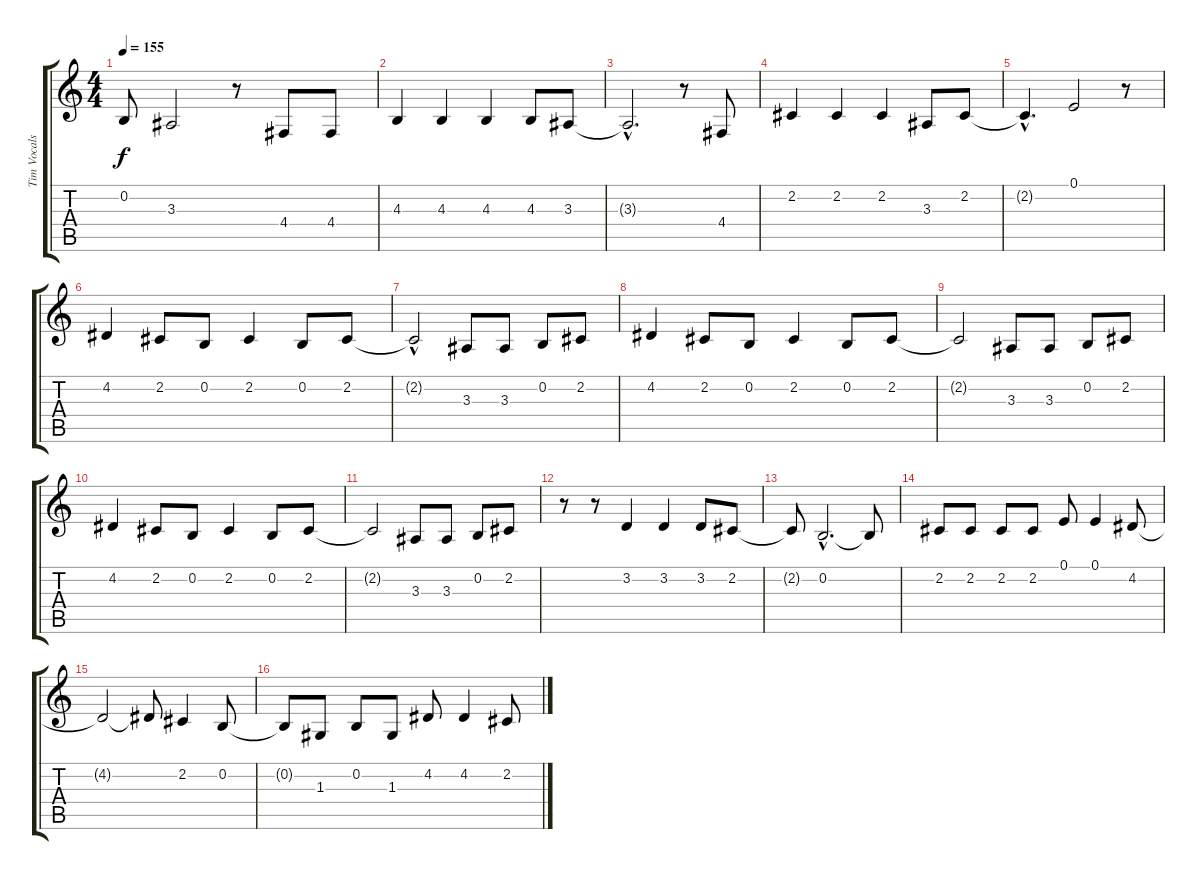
\track ("Tim Vocals" "Tim Vocals") {instrument lead2sawtooth}
\staff {score tabs}
\tuning (E4 B3 G3 D3 A2 E2) {hide}
\ts (4 4)
\tempo 155
\clef g2
\ks c
0.2{t}.8{dy f} 3.3.2 r.8 4.4.8 4.4.8 |
4.3.4 4.3.4 4.3.4 4.3.8 3.3.8 |
3.3{hac t}.2{d} r.8 4.4.8 |
2.2.4 2.2.4 2.2.4 3.3.8 2.2.8 |
2.2{hac t}.4{d} 0.1.2 r.8 |
4.2.4 2.2.8 0.2.8 2.2.4 0.2.8 2.2.8 |
2.2{hac t}.2 3.3.8 3.3.8 0.2.8 2.2.8 |
4.2.4 2.2.8 0.2.8 2.2.4 0.2.8 2.2.8 |
2.2{t}.2 3.3.8 3.3.8 0.2.8 2.2.8 |
4.2.4 2.2.8 0.2.8 2.2.4 0.2.8 2.2.8 |
2.2{t}.2 3.3.8 3.3.8 0.2.8 2.2.8 |
r.8 r.8 3.2.4 3.2.4 3.2.8 2.2.8 |
2.2{t}.8 0.2{hac}.2{d} 0.2{t}.8 |
2.2.8 2.2.8 2.2.8 2.2.8 0.1.8 0.1.4 4.2.8 |
4.2{t}.2 4.2{t}.8 2.2.4 0.2.8 |
0.2{t}.8 1.3.8 0.2.8 1.3.8 4.2.8 4.2.4 2.2.8
